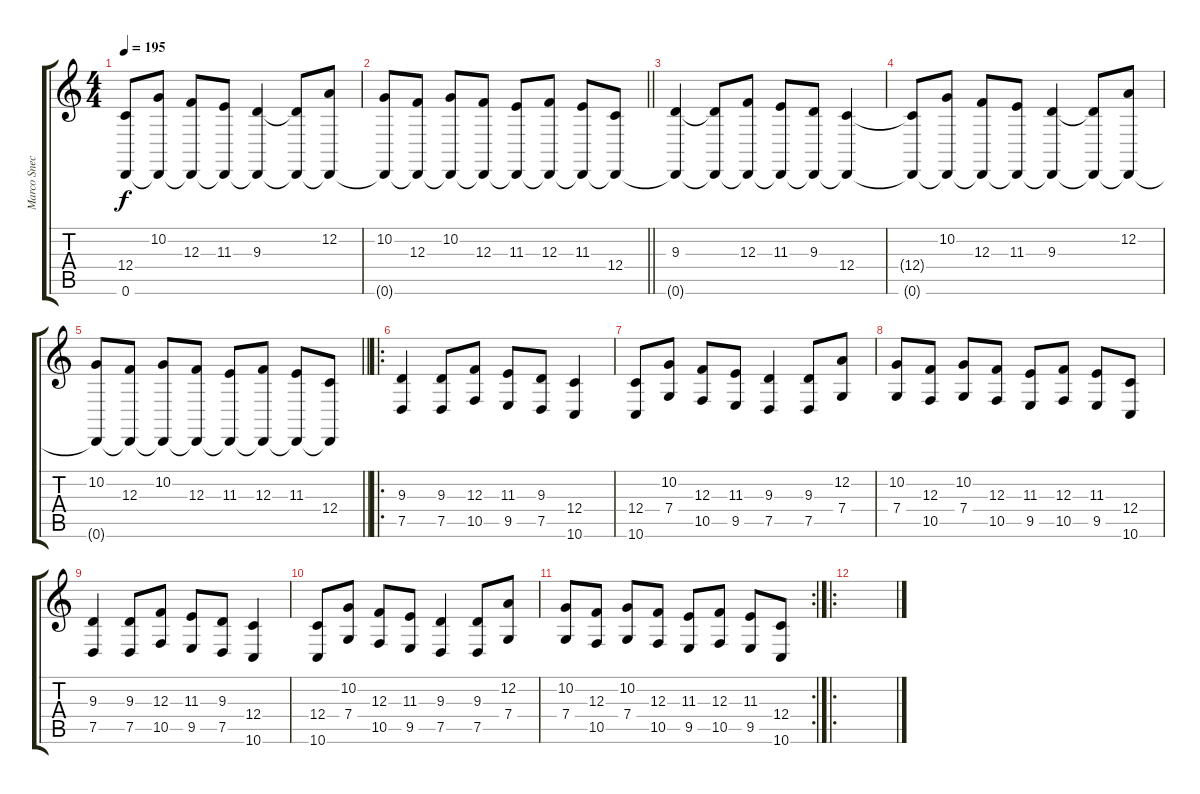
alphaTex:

\track ("Marco Sneck" "Marco Snec") {instrument stringensemble1}
\staff {score tabs}
\tuning (D4 A3 F3 C3 G2 D2) {hide}
\ts (4 4)
\tempo 195
\clef g2
\ks c
(12.4{t} 0.6{t}).8{dy f} (10.2 0.6{t}).8 (12.3 0.6{t}).8 (11.3 0.6{t}).8 (9.3 0.6{t}).4 (9.3{t} 0.6{t}).8 (12.2 0.6{t}).8 |
\barLineRight lightlight
(10.2 0.6{t}).8 (12.3 0.6{t}).8 (10.2 0.6{t}).8 (12.3 0.6{t}).8 (11.3 0.6{t}).8 (12.3 0.6{t}).8 (11.3 0.6{t}).8 (12.4 0.6{t}).8 |
(9.3 0.6{t}).4 (9.3{t} 0.6{t}).8 (12.3 0.6{t}).8 (11.3 0.6{t}).8 (9.3 0.6{t}).8 (12.4 0.6{t}).4 |
(12.4{t} 0.6{t}).8 (10.2 0.6{t}).8 (12.3 0.6{t}).8 (11.3 0.6{t}).8 (9.3 0.6{t}).4 (9.3{t} 0.6{t}).8 (12.2 0.6{t}).8 |
\barLineRight lightlight
(10.2 0.6{t}).8 (12.3 0.6{t}).8 (10.2 0.6{t}).8 (12.3 0.6{t}).8 (11.3 0.6{t}).8 (12.3 0.6{t}).8 (11.3 0.6{t}).8 (12.4 0.6{t}).8 |
\ro
(9.3 7.5).4 (9.3 7.5).8 (12.3 10.5).8 (11.3 9.5).8 (9.3 7.5).8 (12.4 10.6).4 |
(12.4 10.6).8 (10.2 7.4).8 (12.3 10.5).8 (11.3 9.5).8 (9.3 7.5).4 (9.3 7.5).8 (12.2 7.4).8 |
(10.2 7.4).8 (12.3 10.5).8 (10.2 7.4).8 (12.3 10.5).8 (11.3 9.5).8 (12.3 10.5).8 (11.3 9.5).8 (12.4 10.6).8 |
(9.3 7.5).4 (9.3 7.5).8 (12.3 10.5).8 (11.3 9.5).8 (9.3 7.5).8 (12.4 10.6).4 |
(12.4 10.6).8 (10.2 7.4).8 (12.3 10.5).8 (11.3 9.5).8 (9.3 7.5).4 (9.3 7.5).8 (12.2 7.4).8 |
\rc 2
(10.2 7.4).8 (12.3 10.5).8 (10.2 7.4).8 (12.3 10.5).8 (11.3 9.5).8 (12.3 10.5).8 (11.3 9.5).8 (12.4 10.6).8 |
\ro
